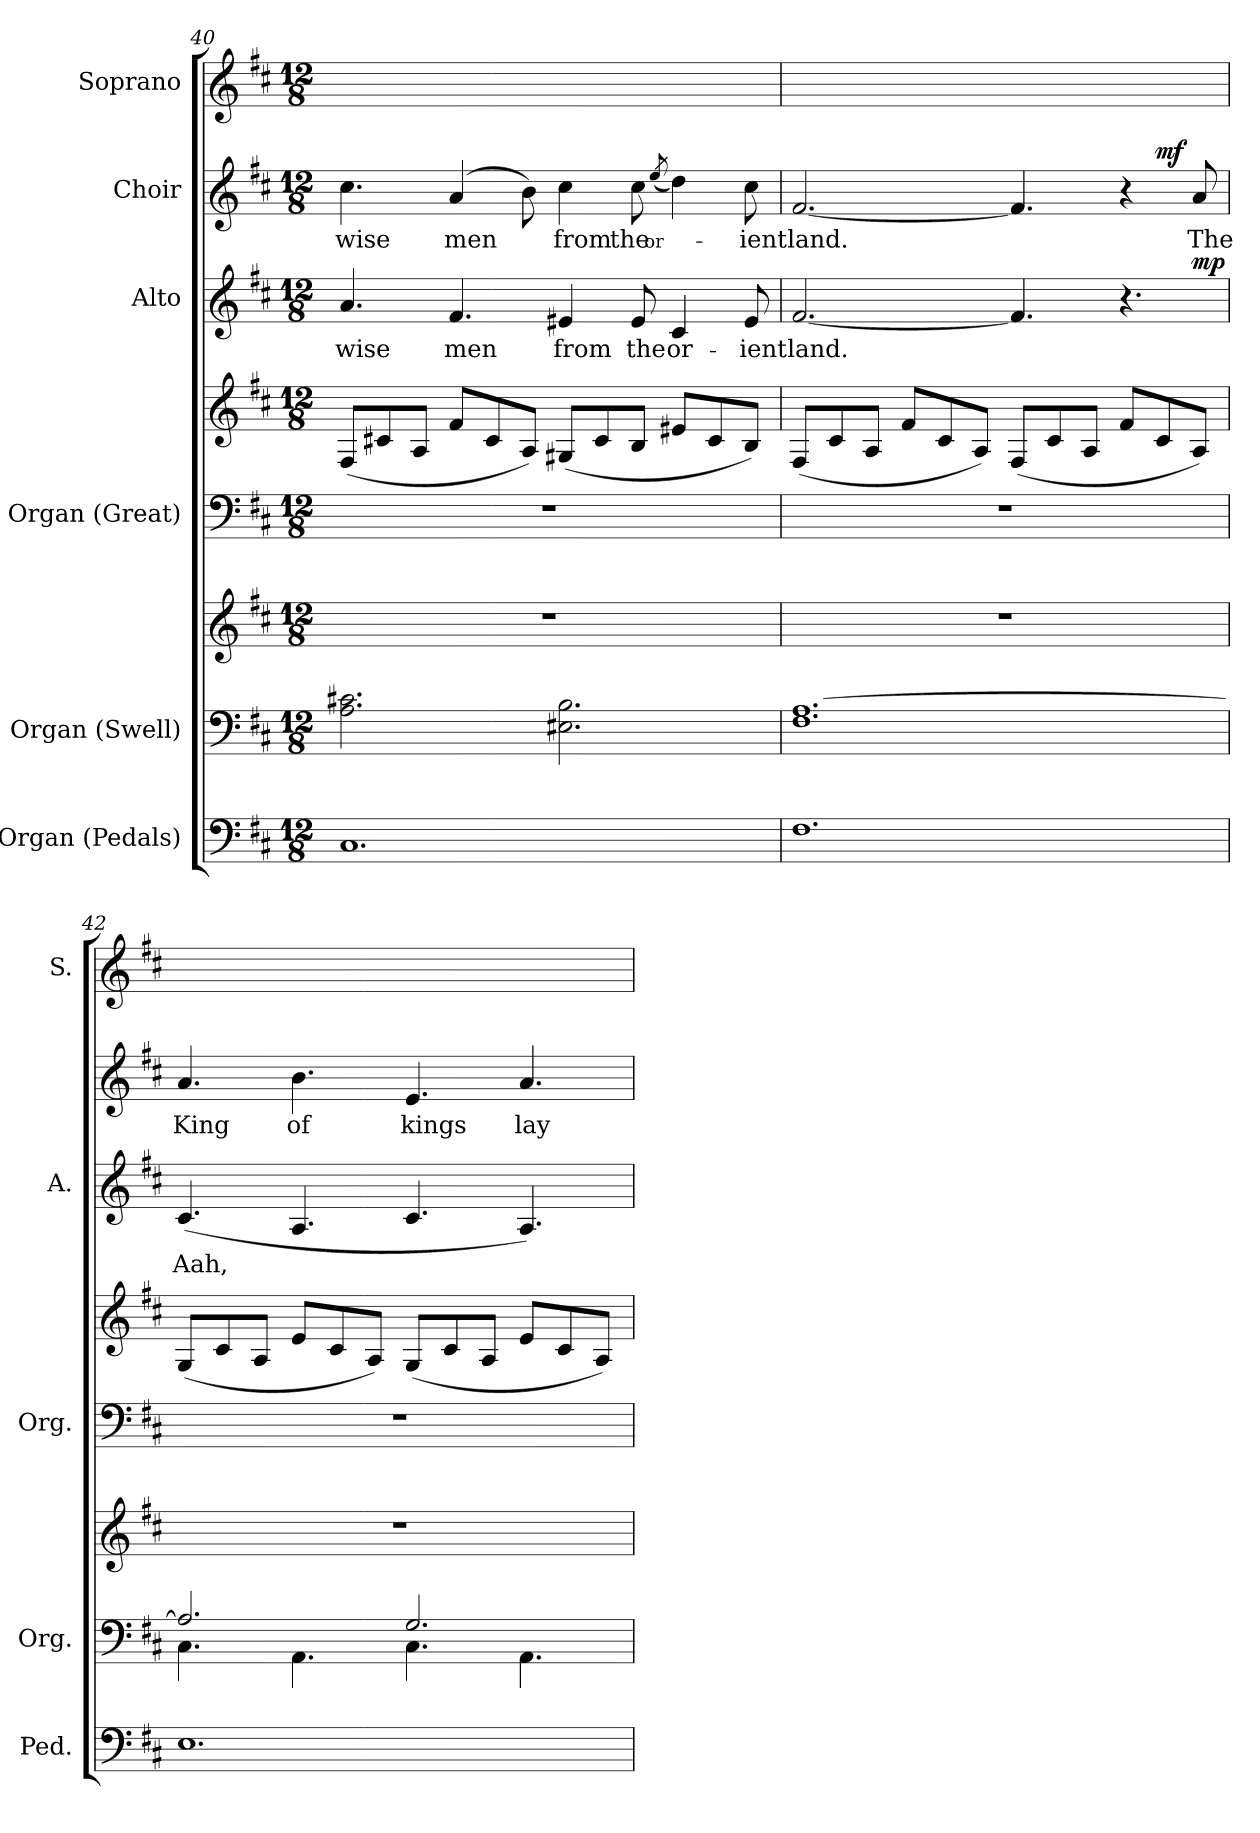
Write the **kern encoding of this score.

**kern	**kern	**kern	**kern	**kern	**kern	**text	**dynam	**kern	**text	**dynam	**kern	**text
*part6	*part5	*part5	*part4	*part4	*part3	*part3	*part3	*part2	*part2	*part2	*part1	*part1
*staff8	*staff7	*staff6	*staff5	*staff4	*staff3	*staff3	*staff3	*staff2	*staff2	*staff2	*staff1	*staff1
*I"Organ  (Pedals)	*I"Organ (Swell)	*	*I"Organ (Great)	*	*I"Alto	*	*	*I"Choir	*	*	*I"Soprano	*
*I'Ped.	*I'Org.	*	*I'Org.	*	*I'A.	*	*	*	*	*	*I'S.	*
!!LO:PB:g=z
*clefF4	*clefF4	*clefG2	*clefF4	*clefG2	*clefG2	*	*	*clefG2	*	*	*clefG2	*
*k[f#c#]	*k[f#c#]	*k[f#c#]	*k[f#c#]	*k[f#c#]	*k[f#c#]	*	*	*k[f#c#]	*	*	*k[f#c#]	*
*D:	*D:	*D:	*D:	*D:	*D:	*	*	*D:	*	*	*D:	*
*M12/8	*M12/8	*M12/8	*M12/8	*M12/8	*M12/8	*	*	*M12/8	*	*	*M12/8	*
=40	=40	=40	=40	=40	=40	=40	=40	=40	=40	=40	=40	=40
!	!	!LO:N:vis=1	!LO:N:vis=1	!	!	!	!	!	!	!	!	!
!	!	!	!	!	!	!LO:LY:b:color=#000000	!	!	!	!	!	!
!	!	!	!	!	!	!	!	!	!LO:LY:b:color=#000000	!	!	!
!	!	!	!	!	!	!	!	!	!	!	!	!LO:LY:b:color=#000000
1.C#i	2.Ai\ 2.c#Xi	1.r	1.r	(8F#i/L	4.ai/	wise	.	4.cc#i\	wise	.	4.cc#i\yy	wise
.	.	.	.	8c#Xi/	.	.	.	.	.	.	.	.
.	.	.	.	8Ai/J	.	.	.	.	.	.	.	.
!	!	!	!	!	!	!LO:LY:b:color=#000000	!	!	!	!	!	!
!	!	!	!	!	!	!	!	!	!LO:LY:b:color=#000000	!	!	!
!	!	!	!	!	!	!	!	!	!	!	!	!LO:LY:b:color=#000000
.	.	.	.	8f#i/L	4.f#i/	men	.	(4ai/	men	.	(4ai/yy	men
.	.	.	.	8c#i/	.	.	.	.	.	.	.	.
.	.	.	.	8Ai/J)	.	.	.	8bi\)	.	.	8bi\yy)	.
!	!	!	!	!	!	!LO:LY:b:color=#000000	!	!	!	!	!	!
!	!	!	!	!	!	!	!	!	!LO:LY:b:color=#000000	!	!	!
!	!	!	!	!	!	!	!	!	!	!	!	!LO:LY:b:color=#000000
.	2.E#Xi\ 2.Bi	.	.	(8G#Xi/L	4e#Xi/	from	.	4cc#i\	from	.	4cc#i\yy	from
.	.	.	.	8c#i/	.	.	.	.	.	.	.	.
!	!	!	!	!	!	!LO:LY:b:color=#000000	!	!	!	!	!	!
!	!	!	!	!	!	!	!	!	!LO:LY:b:color=#000000	!	!	!
!	!	!	!	!	!	!	!	!	!	!	!	!LO:LY:b:color=#000000
.	.	.	.	8Bi/J	8e#i/	the	.	8cc#i\	the	.	8cc#i\yy	the
!	!	!	!	!	!	!	!	!	!	!	!	!LO:LY:b:color=#000000
!	!	!	!	!	!	!	!	!	!LO:LY:b:color=#000000	!	!	!
.	.	.	.	.	.	.	.	(8qeei/	or-	.	(8qeei/yy	or-
!	!	!	!	!	!	!LO:LY:b:color=#000000	!	!	!	!	!	!
.	.	.	.	8e#Xi/L	4c#i/	or-	.	4ddi\)	.	.	4ddi\yy)	.
.	.	.	.	8c#i/	.	.	.	.	.	.	.	.
!	!	!	!	!	!	!LO:LY:b:color=#000000	!	!	!	!	!	!
!	!	!	!	!	!	!	!	!	!LO:LY:b:color=#000000	!	!	!
!	!	!	!	!	!	!	!	!	!	!	!	!LO:LY:b:color=#000000
.	.	.	.	8Bi/J)	8e#i/	-ient	.	8cc#i\	-ient	.	8cc#i\yy	-ient
=41	=41	=41	=41	=41	=41	=41	=41	=41	=41	=41	=41	=41
!	!	!LO:N:vis=1	!LO:N:vis=1	!	!	!	!	!	!	!	!	!
!	!	!	!	!	!	!LO:LY:b:color=#000000	!	!	!	!	!	!
!	!	!	!	!	!	!	!	!	!LO:LY:b:color=#000000	!	!	!
!	!	!	!	!	!	!	!	!	!	!	!	!LO:LY:b:color=#000000
*	*	*	*	*	*^	*	*	*^	*	*	*	*
1.F#i	1.F#i [>1.Ai	1.r	1.r	(8F#i/L	[<2.f#i/	1ryy	land.	.	[<2.f#i/	1ryy	land.	.	[<2.f#i/yy	land.
.	.	.	.	8c#i/	.	.	.	.	.	.	.	.	.	.
.	.	.	.	8Ai/J	.	.	.	.	.	.	.	.	.	.
.	.	.	.	8f#i/L	.	.	.	.	.	.	.	.	.	.
.	.	.	.	8c#i/	.	.	.	.	.	.	.	.	.	.
.	.	.	.	8Ai/J)	.	.	.	.	.	.	.	.	.	.
.	.	.	.	(8F#i/L	4.f#i/]	.	.	.	4.f#i/]	.	.	.	4.f#i/yy]	.
.	.	.	.	8c#i/	.	.	.	.	.	.	.	.	.	.
.	.	.	.	8Ai/J	.	4.ryy	.	.	.	4ryy	.	.	.	.
.	.	.	.	8f#i/L	4.r	.	.	.	4r	.	.	.	4ryy	.
.	.	.	.	8c#i/	.	.	.	.	.	4ryy	.	mf	.	.
!	!	!	!	!	!	!	!	!	!	!	!LO:LY:b:color=#000000	!	!	!
!	!	!	!	!	!	!	!	!	!	!	!	!	!	!LO:LY:b:color=#000000
.	.	.	.	8Ai/J)	.	8ryy	.	mp	8ai/	.	The	.	8ai/yy	The
=42	=42	=42	=42	=42	=42	=42	=42	=42	=42	=42	=42	=42	=42	=42
*	*^	*	*	*	*	*	*	*	*	*	*	*	*	*
!	!	!	!LO:N:vis=1	!LO:N:vis=1	!	!	!	!	!	!	!	!	!	!	!
*	*	*	*	*	*	*v	*v	*	*	*	*	*	*	*	*
*	*	*	*	*	*	*	*	*	*v	*v	*	*	*	*
*	*	*	*	*	*	*^	*	*	*^	*	*	*	*
!	!	!	!	!	!	!	!	!LO:LY:b:color=#000000	!	!	!	!	!	!	!
*	*	*	*	*	*	*v	*v	*	*	*	*	*	*	*	*
*	*	*	*	*	*	*	*	*	*v	*v	*	*	*	*
*	*	*	*	*	*	*^	*	*	*^	*	*	*	*
!	!	!	!	!	!	!	!	!	!	!	!	!LO:LY:b:color=#000000	!	!	!
*	*	*	*	*	*	*v	*v	*	*	*	*	*	*	*	*
*	*	*	*	*	*	*	*	*	*v	*v	*	*	*	*
*	*	*	*	*	*	*^	*	*	*^	*	*	*	*
!	!	!	!	!	!	!	!	!	!	!	!	!	!	!	!LO:LY:b:color=#000000
*	*	*	*	*	*	*v	*v	*	*	*	*	*	*	*	*
*	*	*	*	*	*	*	*	*	*v	*v	*	*	*	*
1.Ei	2.Ai/]	4.C#i\	1.r	1.r	(8Gi/L	(4.c#i/	Aah,	.	4.ai/	King	.	4.ai/yy	King
.	.	.	.	.	8c#i/	.	.	.	.	.	.	.	.
.	.	.	.	.	8Ai/J	.	.	.	.	.	.	.	.
!	!	!	!	!	!	!	!	!	!	!LO:LY:b:color=#000000	!	!	!
!	!	!	!	!	!	!	!	!	!	!	!	!	!LO:LY:b:color=#000000
.	.	4.AAi\	.	.	8ei/L	4.Ai/	.	.	4.bi\	of	.	4.bi\yy	of
.	.	.	.	.	8c#i/	.	.	.	.	.	.	.	.
.	.	.	.	.	8Ai/J)	.	.	.	.	.	.	.	.
!	!	!	!	!	!	!	!	!	!	!LO:LY:b:color=#000000	!	!	!
!	!	!	!	!	!	!	!	!	!	!	!	!	!LO:LY:b:color=#000000
.	2.Gi/	4.C#i\	.	.	(8Gi/L	4.c#i/	.	.	4.ei/	kings	.	4.ei/yy	kings
.	.	.	.	.	8c#i/	.	.	.	.	.	.	.	.
.	.	.	.	.	8Ai/J	.	.	.	.	.	.	.	.
!	!	!	!	!	!	!	!	!	!	!LO:LY:b:color=#000000	!	!	!
!	!	!	!	!	!	!	!	!	!	!	!	!	!LO:LY:b:color=#000000
.	.	4.AAi\	.	.	8ei/L	4.Ai/)	.	.	4.ai/	lay	.	4.ai/yy	lay
.	.	.	.	.	8c#i/	.	.	.	.	.	.	.	.
.	.	.	.	.	8Ai/J)	.	.	.	.	.	.	.	.
*	*v	*v	*	*	*	*	*	*	*	*	*	*	*
=	=	=	=	=	=	=	=	=	=	=	=	=
*-	*-	*-	*-	*-	*-	*-	*-	*-	*-	*-	*-	*-
